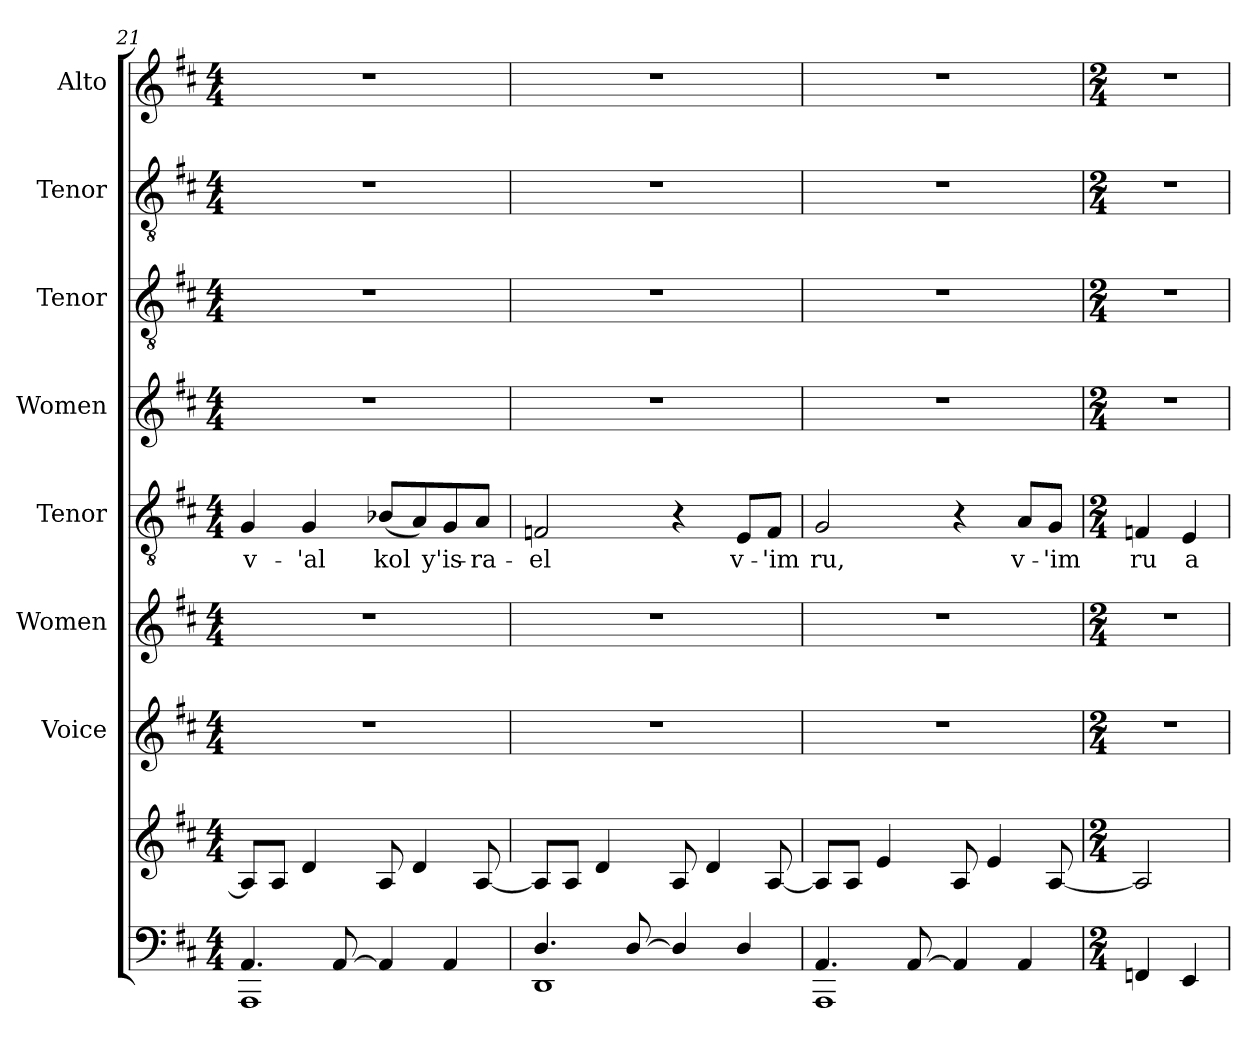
**kern	**kern	**kern	**kern	**kern	**text	**kern	**kern	**kern	**kern
*part8	*part8	*part7	*part6	*part5	*part5	*part4	*part3	*part2	*part1
*staff9	*staff8	*staff7	*staff6	*staff5	*staff5	*staff4	*staff3	*staff2	*staff1
*	*	*I"Voice	*I"Women	*I"Tenor	*	*I"Women	*I"Tenor	*I"Tenor	*I"Alto
*	*	*I'Vo.	*I'W.	*	*	*I'W.	*	*	*
*clefF4	*clefG2	*clefG2	*clefG2	*clefGv2	*	*clefG2	*clefGv2	*clefGv2	*clefG2
*k[f#c#]	*k[f#c#]	*k[f#c#]	*k[f#c#]	*k[f#c#]	*	*k[f#c#]	*k[f#c#]	*k[f#c#]	*k[f#c#]
*M4/4	*M4/4	*M4/4	*M4/4	*M4/4	*	*M4/4	*M4/4	*M4/4	*M4/4
=21	=21	=21	=21	=21	=21	=21	=21	=21	=21
*^	*	*	*	*	*	*	*	*	*
4.AA/	1AAA	8A/L]	1r	1r	4G/	v-	1r	1r	1r	1r
.	.	8A/J	.	.	.	.	.	.	.	.
.	.	4d/	.	.	4G/	-'al	.	.	.	.
[8AA/	.	.	.	.	.	.	.	.	.	.
4AA/]	.	8A/	.	.	(8B-X/L	kol	.	.	.	.
.	.	4d/	.	.	8A/)	.	.	.	.	.
4AA/	.	.	.	.	8G/	y'is-	.	.	.	.
.	.	[8A/	.	.	8A/J	-ra-	.	.	.	.
=22	=22	=22	=22	=22	=22	=22	=22	=22	=22	=22
4.D/	1DD	8A/L]	1r	1r	2Fn/	-el	1r	1r	1r	1r
.	.	8A/J	.	.	.	.	.	.	.	.
.	.	4d/	.	.	.	.	.	.	.	.
[8D/	.	.	.	.	.	.	.	.	.	.
4D/]	.	8A/	.	.	4r	.	.	.	.	.
.	.	4d/	.	.	.	.	.	.	.	.
4D/	.	.	.	.	8E/L	v-	.	.	.	.
.	.	[8A/	.	.	8F/J	-'im	.	.	.	.
!!LO:PB:g=z
=23	=23	=23	=23	=23	=23	=23	=23	=23	=23	=23
4.AA/	1AAA	8A/L]	1r	1r	2G/	ru,	1r	1r	1r	1r
.	.	8A/J	.	.	.	.	.	.	.	.
.	.	4e/	.	.	.	.	.	.	.	.
[8AA/	.	.	.	.	.	.	.	.	.	.
4AA/]	.	8A/	.	.	4r	.	.	.	.	.
.	.	4e/	.	.	.	.	.	.	.	.
4AA/	.	.	.	.	8A/L	v-	.	.	.	.
.	.	[8A/	.	.	8G/J	-'im	.	.	.	.
*v	*v	*	*	*	*	*	*	*	*	*
=24	=24	=24	=24	=24	=24	=24	=24	=24	=24
*M2/4	*M2/4	*M2/4	*M2/4	*M2/4	*	*M2/4	*M2/4	*M2/4	*M2/4
4FFn/	2A/]	2r	2r	4Fn/	ru	2r	2r	2r	2r
4EE/	.	.	.	4E/	a-	.	.	.	.
=	=	=	=	=	=	=	=	=	=
*-	*-	*-	*-	*-	*-	*-	*-	*-	*-
